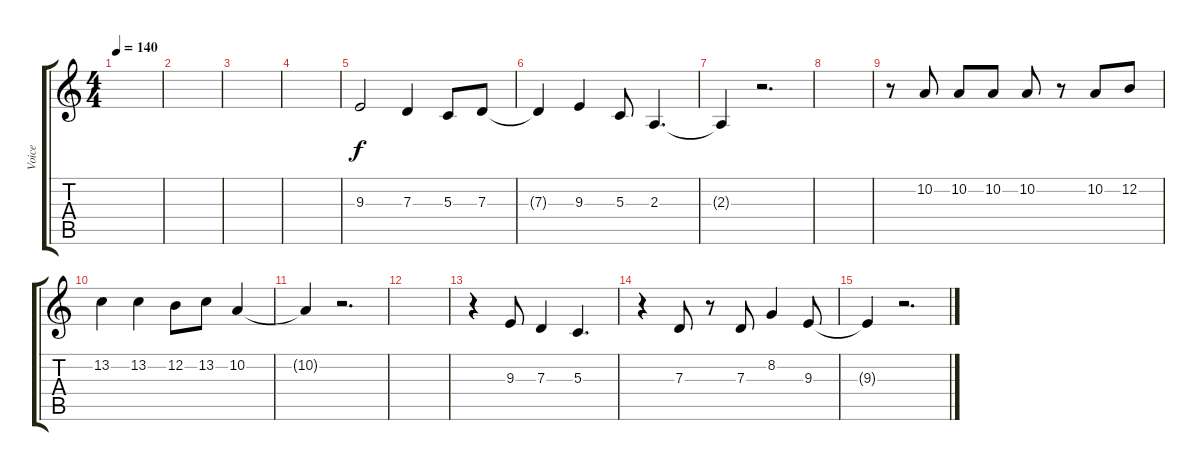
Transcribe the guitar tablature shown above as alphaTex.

\track ("Voice" "Voice") {instrument lead6voice}
\staff {score tabs}
\tuning (E4 B3 G3 D3 A2 E2) {hide}
\ts (4 4)
\tempo 140
\clef g2
\ks c
|
|
|
|
9.3.2 7.3.4 5.3.8 7.3.8 |
7.3{t}.4 9.3.4 5.3.8 2.3.4{d} |
2.3{t}.4 r.2{d} |
|
r.8 10.2.8 10.2.8 10.2.8 10.2.8 r.8 10.2.8 12.2.8 |
13.2.4 13.2.4 12.2.8 13.2.8 10.2.4 |
10.2{t}.4 r.2{d} |
|
r.4 9.3.8 7.3.4 5.3.4{d} |
r.4 7.3.8 r.8 7.3.8 8.2.4 9.3.8 |
9.3{t}.4 r.2{d}
